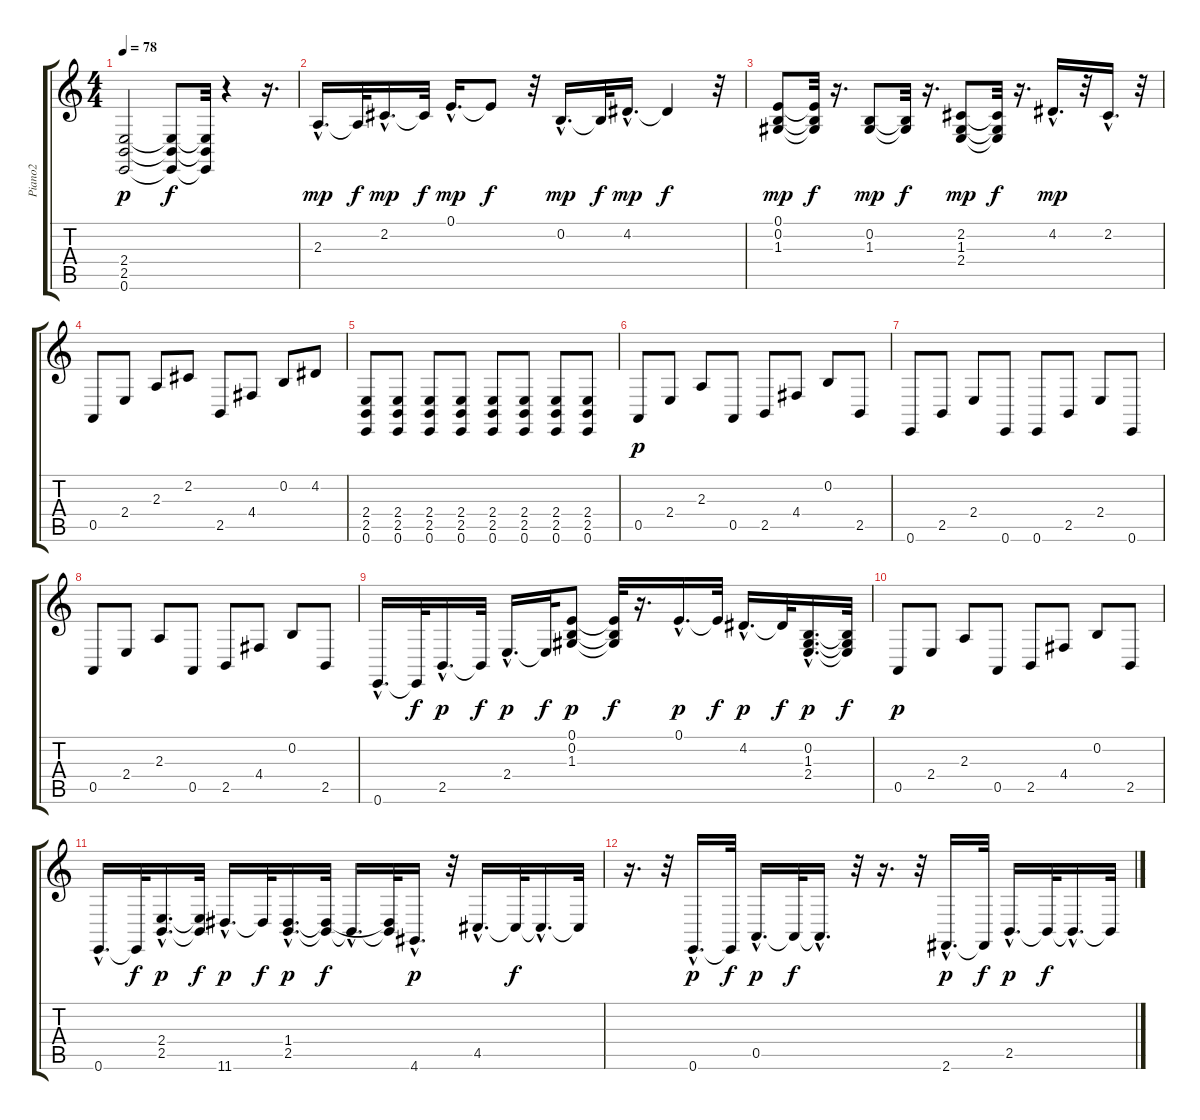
\track ("Piano2" "Piano2") {instrument brightacousticpiano}
\staff {score tabs}
\tuning (E4 B3 G3 D3 A2 E2) {hide}
\ts (4 4)
\tempo 78
\clef g2
\ks c
(2.4 2.5 0.6).2{dy p} (2.4{t} 2.5{t} 0.6{t}).8{dy f} (2.4{t} 2.5{t} 0.6{t}).32 r.4 r.16{d} |
2.3{hac}.16{d dy mp} 2.3{t}.32{dy f} 2.2{hac}.16{d dy mp} 2.2{t}.32{dy f} 0.1{hac}.16{d dy mp} 0.1{t}.8{dy f} r.32 0.2{hac}.16{d dy mp} 0.2{t}.32{dy f} 4.2{hac}.16{d dy mp} 4.2{t}.4{dy f} r.32 |
(0.1 0.2 1.3).8{dy mp} (0.1{t} 0.2{t} 1.3{t}).32{dy f} r.16{d} (0.2 1.3).8{dy mp} (0.2{t} 1.3{t}).32{dy f} r.16{d} (2.2 1.3 2.4).8{dy mp} (2.2{t} 1.3{t} 2.4{t}).32{dy f} r.16{d} 4.2{hac}.16{d dy mp} r.32 2.2{hac}.16{d} r.32 |
0.5.8 2.4.8 2.3.8 2.2.8 2.5.8 4.4.8 0.2.8 4.2.8 |
(2.4 2.5 0.6).8 (2.4 2.5 0.6).8 (2.4 2.5 0.6).8 (2.4 2.5 0.6).8 (2.4 2.5 0.6).8 (2.4 2.5 0.6).8 (2.4 2.5 0.6).8 (2.4 2.5 0.6).8 |
0.5.8{dy p} 2.4.8 2.3.8 0.5.8 2.5.8 4.4.8 0.2.8 2.5.8 |
0.6.8 2.5.8 2.4.8 0.6.8 0.6.8 2.5.8 2.4.8 0.6.8 |
0.5.8 2.4.8 2.3.8 0.5.8 2.5.8 4.4.8 0.2.8 2.5.8 |
0.6{hac}.16{d} 0.6{t}.32{dy f} 2.5{hac}.16{d dy p} 2.5{t}.32{dy f} 2.4{hac}.16{d dy p} 2.4{t}.32{dy f} (0.1 0.2 1.3).8{dy p} (0.1{t} 0.2{t} 1.3{t}).32{dy f} r.16{d} 0.1{hac}.16{d dy p} 0.1{t}.32{dy f} 4.2{hac}.16{d dy p} 4.2{t}.32{dy f} (0.2{hac} 1.3{hac} 2.4{hac}).16{d dy p} (0.2{t} 1.3{t} 2.4{t}).32{dy f} |
0.5.8{dy p} 2.4.8 2.3.8 0.5.8 2.5.8 4.4.8 0.2.8 2.5.8 |
0.6{hac}.16{d} 0.6{t}.32{dy f} (2.4{hac} 2.5{hac}).16{d dy p} (2.4{t} 2.5{t}).32{dy f} 11.6{hac}.16{d dy p} 11.6{t}.32{dy f} (1.4{hac} 2.5{hac}).16{d dy p} (1.4{t} 2.5{t}).32{dy f} 2.5{hac t}.16{d} (1.4{t} 2.5{t}).32 4.6{hac}.16{d dy p} r.32 4.5{hac}.16{d} 4.5{t}.32{dy f} 4.5{hac t}.16{d} 4.5{t}.32 |
r.16{d} r.32 0.6{hac}.16{d dy p} 0.6{t}.32{dy f} 0.5{hac}.16{d dy p} 0.5{t}.32{dy f} 0.5{hac t}.16{d} r.32 r.16{d} r.32 2.6{hac}.16{d dy p} 2.6{t}.32{dy f} 2.5{hac}.16{d dy p} 2.5{t}.32{dy f} 2.5{hac t}.16{d} 2.5{t}.32
